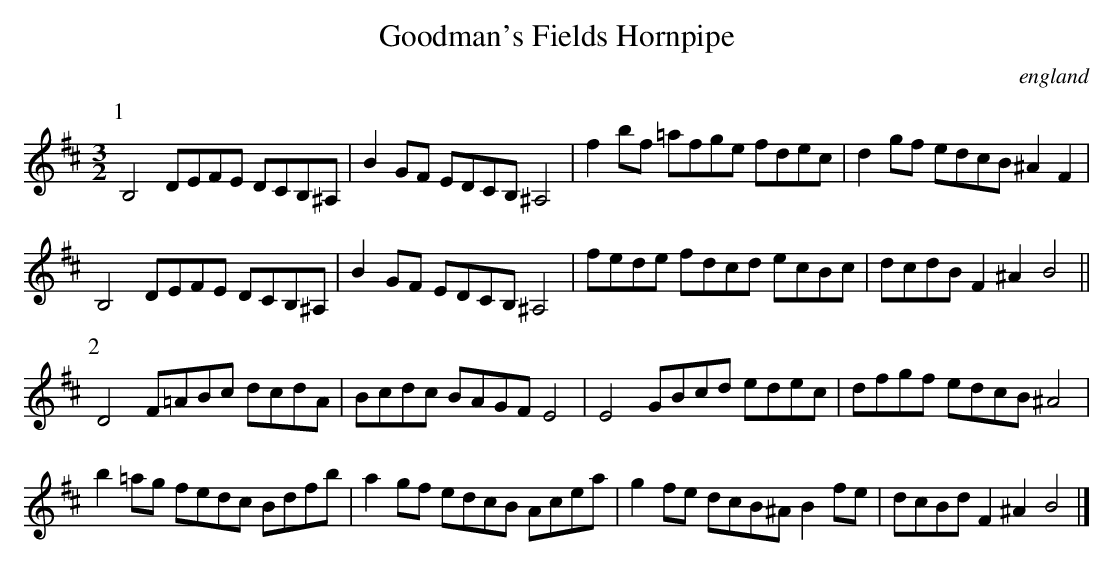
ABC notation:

X:1
T:Goodman's Fields Hornpipe
O:england
M:3/2
L:1/8
K:D
P:1
B,4 DEFE DCB,^A,   | B2 GF EDCB, ^A,4 | f2 bf =afge fdec  | d2 gf edcB ^A2 F2 |
B,4 DEFE DCB,^A,   | B2 GF EDCB, ^A,4 | fede   fdcd ecBc  | dcdB  F2   ^A2 B4 ||
P:2
D4 F=ABc dcdA   | Bcdc  BAGF  E4 | E4     GBcd edec  | dfgf  edcB    ^A4 |
b2 =ag fedc Bdfb| a2 gf edcB Acea| g2 fe  dcB^A B2 fe| dcBd  F2   ^A2  B4|]
